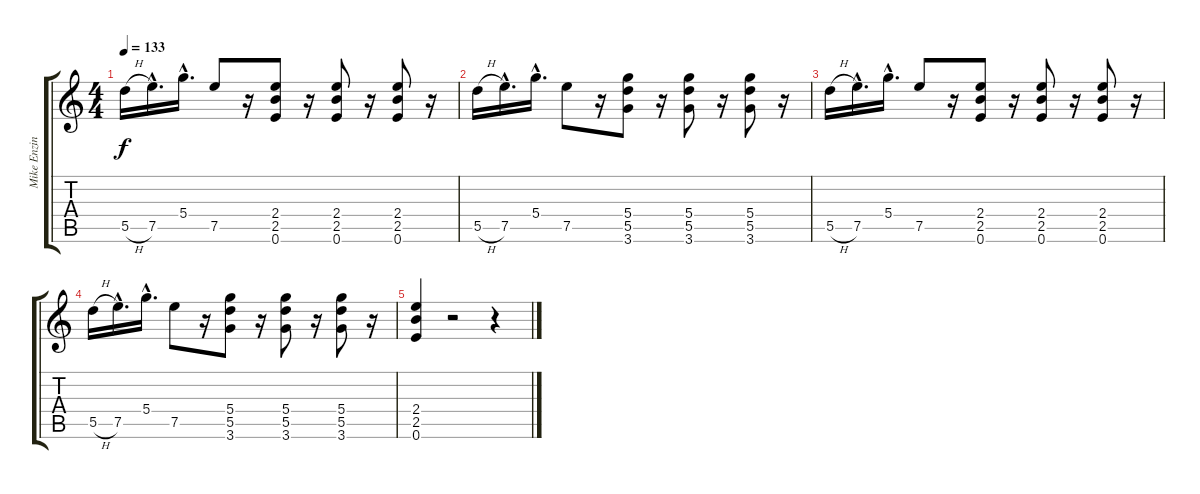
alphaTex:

\track ("Mike Enzinger" "Mike Enzin") {instrument distortionguitar}
\staff {score tabs}
\tuning (E4 B3 G4 D4 A3 E3) {hide}
\ts (4 4)
\tempo 133
\clef g2
\ks c
5.5{h}.16{dy f} 7.5{hac}.16{d} 5.4{hac}.16{d} 7.5.8 r.16 (2.4 2.5 0.6).8 r.16 (2.4 2.5 0.6).8 r.16 (2.4 2.5 0.6).8 r.16 |
5.5{h}.16 7.5{hac}.16{d} 5.4{hac}.16{d} 7.5.8 r.16 (5.4 5.5 3.6).8 r.16 (5.4 5.5 3.6).8 r.16 (5.4 5.5 3.6).8 r.16 |
5.5{h}.16 7.5{hac}.16{d} 5.4{hac}.16{d} 7.5.8 r.16 (2.4 2.5 0.6).8 r.16 (2.4 2.5 0.6).8 r.16 (2.4 2.5 0.6).8 r.16 |
5.5{h}.16 7.5{hac}.16{d} 5.4{hac}.16{d} 7.5.8 r.16 (5.4 5.5 3.6).8 r.16 (5.4 5.5 3.6).8 r.16 (5.4 5.5 3.6).8 r.16 |
(2.4 2.5 0.6).4 r.2 r.4
